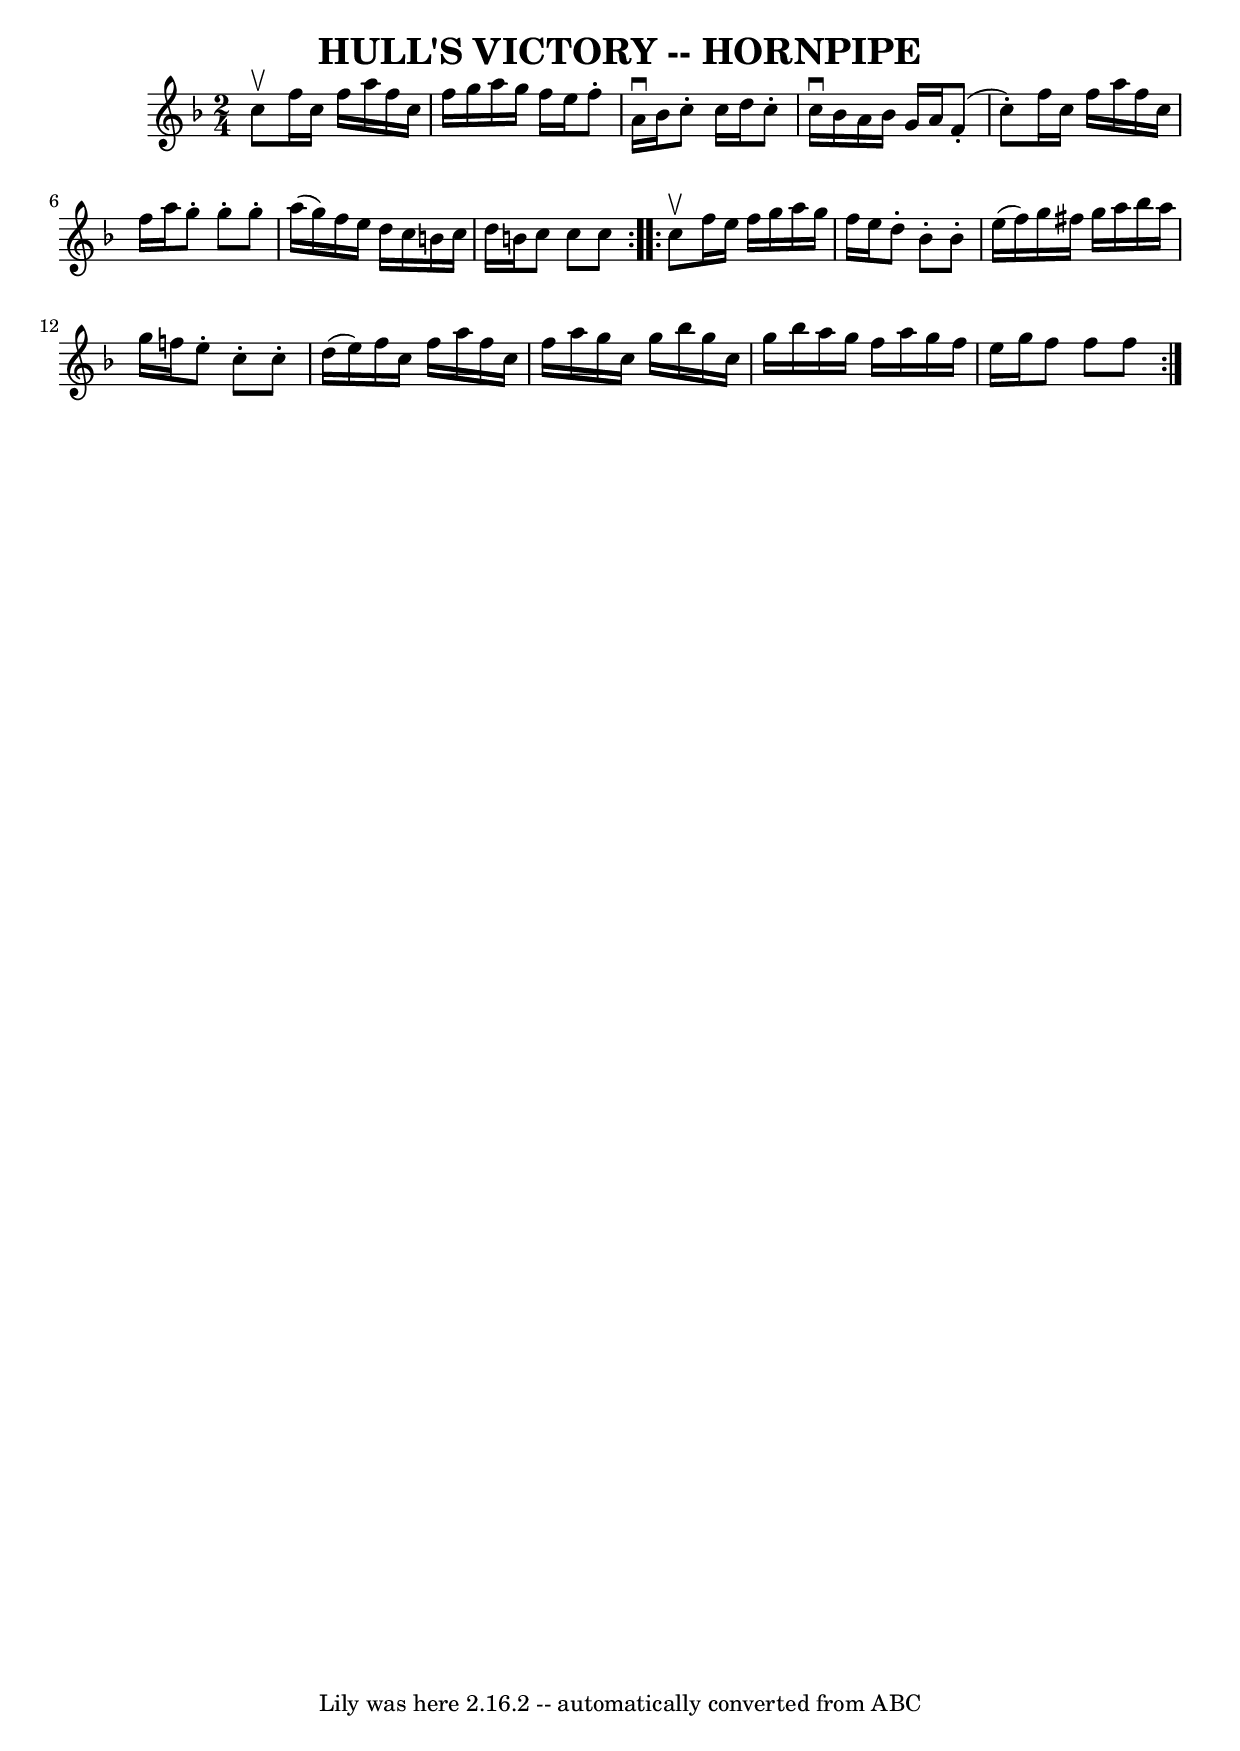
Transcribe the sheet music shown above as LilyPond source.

\version "2.16.2"
\include "Mammoth.ily"
\header {
  %% book = "Cole's 1000 Fiddle Tunes"
  crossRefNumber = "1"
  footnotes = "\\\\\\\\HULL'S VICTORY. First couple give right hands and swing half round, (First lady\\\\give left hand to 2d gent's right, gent. give left hand to 2d lady's right,)\\\\balance 4 in a line; First lady swing with 2d gent, first gent. swing with 2d\\\\lady at: same time and pass partner; join hands again with 2d couple, balance\\\\4 in a line, swing to places, down the centre with partner, up, cast off, right\\\\and left 4."
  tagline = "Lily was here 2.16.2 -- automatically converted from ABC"
  title = "HULL'S VICTORY -- HORNPIPE"

}
voicedefault =  {



  \repeat volta 2 {

    \time 2/4 
    \key f \major     c''8^\upbow        |
    f''16 c''16 f''16      a''16 f''16 c''16 f''16 g''16     |
    a''16 g''16         f''16 e''16 f''8-. a'16^\downbow bes'16     |
    c''8-.        c''16 d''16 c''8-. c''16^\downbow bes'16     |
    a'16         bes'16 g'16 a'16 f'8 (-. c''8-.)   |  |
         f''16 c''16 f''16 a''16 f''16 c''16 f''16 a''16      |
    g''8-. g''8-. g''8-. a''16 (g''16)   |
    f''16      e''16 d''16 c''16 b'16 c''16 d''16 b'16     |
    c''8 
    c''8 c''8    
  }     
  \repeat volta 2 {     c''8^\upbow        |
         f''16 e''16 f''16 g''16 a''16 g''16 f''16 e''16      |
    d''8-. bes'8-. bes'8-. e''16 (f''16)   |
         g''16 fis''16 g''16 a''16 bes''16 a''16 g''16 f''!16      |
    e''8-. c''8-. c''8-. d''16 (e''16)   |
     |
    f''16 c''16 f''16 a''16 f''16 c''16 f''16 a''16  |
    g''16 c''16 g''16 bes''16 g''16 c''16 g''16         bes''16     |
    a''16 g''16 f''16 a''16 g''16 f''16         e''16 g''16     |
    f''8 f''8 f''8    
  }   

}

\score{
  <<

    \context Staff="default"
    {
      \voicedefault 
      
    }

  >>
  \layout {
    
  }
  \midi {
  }

}
